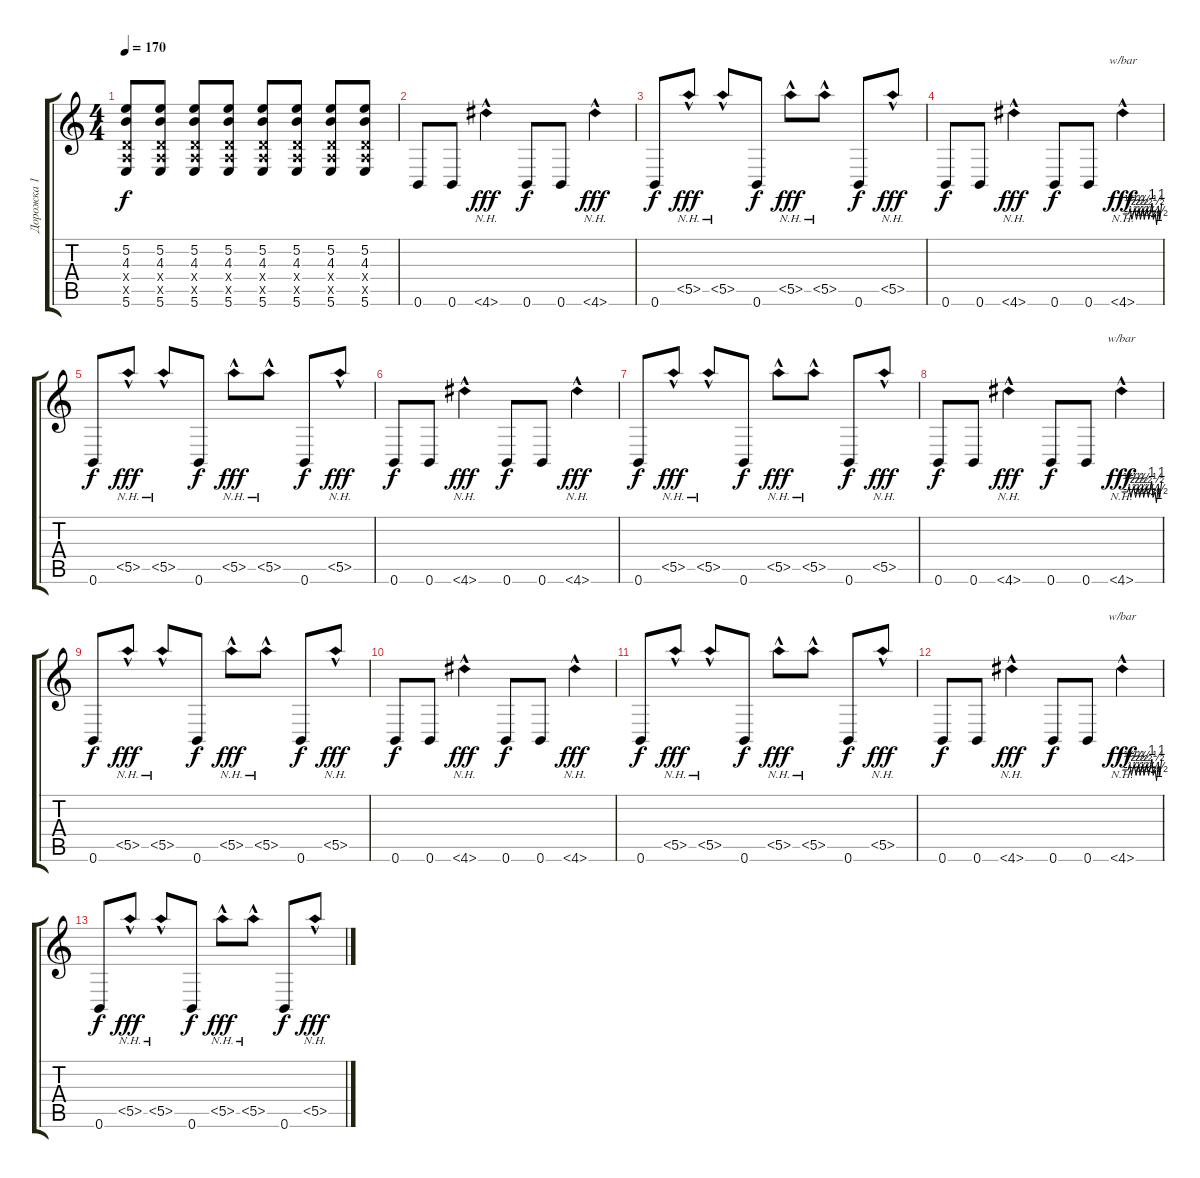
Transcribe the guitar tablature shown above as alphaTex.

\track ("Дорожка 1" "Дорожка 1") {instrument distortionguitar}
\staff {score tabs}
\tuning (E4 B3 G3 D3 A2 B1) {hide}
\ts (4 4)
\tempo 170
\clef g2
\ks c
(5.2 4.3 0.4{x} 0.5{x} 5.6).8{dy f} (5.2 4.3 0.4{x} 0.5{x} 5.6).8 (5.2 4.3 0.4{x} 0.5{x} 5.6).8 (5.2 4.3 0.4{x} 0.5{x} 5.6).8 (5.2 4.3 0.4{x} 0.5{x} 5.6).8 (5.2 4.3 0.4{x} 0.5{x} 5.6).8 (5.2 4.3 0.4{x} 0.5{x} 5.6).8 (5.2 4.3 0.4{x} 0.5{x} 5.6).8 |
0.6.8 0.6.8 4.6{nh hac}.4{dy fff instrument guitarharmonics} 0.6.8{dy f instrument distortionguitar} 0.6.8 4.6{nh hac}.4{dy fff instrument guitarharmonics} |
0.6.8{dy f instrument distortionguitar} 5.5{nh hac}.8{dy fff instrument guitarharmonics} 5.5{nh hac}.8 0.6.8{dy f instrument distortionguitar} 5.5{nh hac}.8{dy fff instrument guitarharmonics} 5.5{nh hac}.8 0.6.8{dy f instrument distortionguitar} 5.5{nh hac}.8{dy fff instrument guitarharmonics} |
0.6.8{dy f instrument distortionguitar} 0.6.8 4.6{nh hac}.4{dy fff instrument guitarharmonics} 0.6.8{dy f instrument distortionguitar} 0.6.8 4.6{nh hac}.4{tbe (custom default 0 0 9 0 11 2 14 -2 18 2 21 -2 25 2 27 -2 31 2 33 -2 37 2 40 -2 45 4 47 -2 50 0 52 -4 55 2 57 -2 60 4) dy fff instrument guitarharmonics} |
0.6.8{dy f instrument distortionguitar} 5.5{nh hac}.8{dy fff instrument guitarharmonics} 5.5{nh hac}.8 0.6.8{dy f instrument distortionguitar} 5.5{nh hac}.8{dy fff instrument guitarharmonics} 5.5{nh hac}.8 0.6.8{dy f instrument distortionguitar} 5.5{nh hac}.8{dy fff instrument guitarharmonics} |
0.6.8{dy f instrument distortionguitar} 0.6.8 4.6{nh hac}.4{dy fff instrument guitarharmonics} 0.6.8{dy f instrument distortionguitar} 0.6.8 4.6{nh hac}.4{dy fff instrument guitarharmonics} |
0.6.8{dy f instrument distortionguitar} 5.5{nh hac}.8{dy fff instrument guitarharmonics} 5.5{nh hac}.8 0.6.8{dy f instrument distortionguitar} 5.5{nh hac}.8{dy fff instrument guitarharmonics} 5.5{nh hac}.8 0.6.8{dy f instrument distortionguitar} 5.5{nh hac}.8{dy fff instrument guitarharmonics} |
0.6.8{dy f instrument distortionguitar} 0.6.8 4.6{nh hac}.4{dy fff instrument guitarharmonics} 0.6.8{dy f instrument distortionguitar} 0.6.8 4.6{nh hac}.4{tbe (custom default 0 0 9 0 11 2 14 -2 18 2 21 -2 25 2 27 -2 31 2 33 -2 37 2 40 -2 45 4 47 -2 50 0 52 -4 55 2 57 -2 60 4) dy fff instrument guitarharmonics} |
0.6.8{dy f instrument distortionguitar} 5.5{nh hac}.8{dy fff instrument guitarharmonics} 5.5{nh hac}.8 0.6.8{dy f instrument distortionguitar} 5.5{nh hac}.8{dy fff instrument guitarharmonics} 5.5{nh hac}.8 0.6.8{dy f instrument distortionguitar} 5.5{nh hac}.8{dy fff instrument guitarharmonics} |
0.6.8{dy f instrument distortionguitar} 0.6.8 4.6{nh hac}.4{dy fff instrument guitarharmonics} 0.6.8{dy f instrument distortionguitar} 0.6.8 4.6{nh hac}.4{dy fff instrument guitarharmonics} |
0.6.8{dy f instrument distortionguitar} 5.5{nh hac}.8{dy fff instrument guitarharmonics} 5.5{nh hac}.8 0.6.8{dy f instrument distortionguitar} 5.5{nh hac}.8{dy fff instrument guitarharmonics} 5.5{nh hac}.8 0.6.8{dy f instrument distortionguitar} 5.5{nh hac}.8{dy fff instrument guitarharmonics} |
0.6.8{dy f instrument distortionguitar} 0.6.8 4.6{nh hac}.4{dy fff instrument guitarharmonics} 0.6.8{dy f instrument distortionguitar} 0.6.8 4.6{nh hac}.4{tbe (custom default 0 0 9 0 11 2 14 -2 18 2 21 -2 25 2 27 -2 31 2 33 -2 37 2 40 -2 45 4 47 -2 50 0 52 -4 55 2 57 -2 60 4) dy fff instrument guitarharmonics} |
0.6.8{dy f instrument distortionguitar} 5.5{nh hac}.8{dy fff instrument guitarharmonics} 5.5{nh hac}.8 0.6.8{dy f instrument distortionguitar} 5.5{nh hac}.8{dy fff instrument guitarharmonics} 5.5{nh hac}.8 0.6.8{dy f instrument distortionguitar} 5.5{nh hac}.8{dy fff instrument guitarharmonics}
